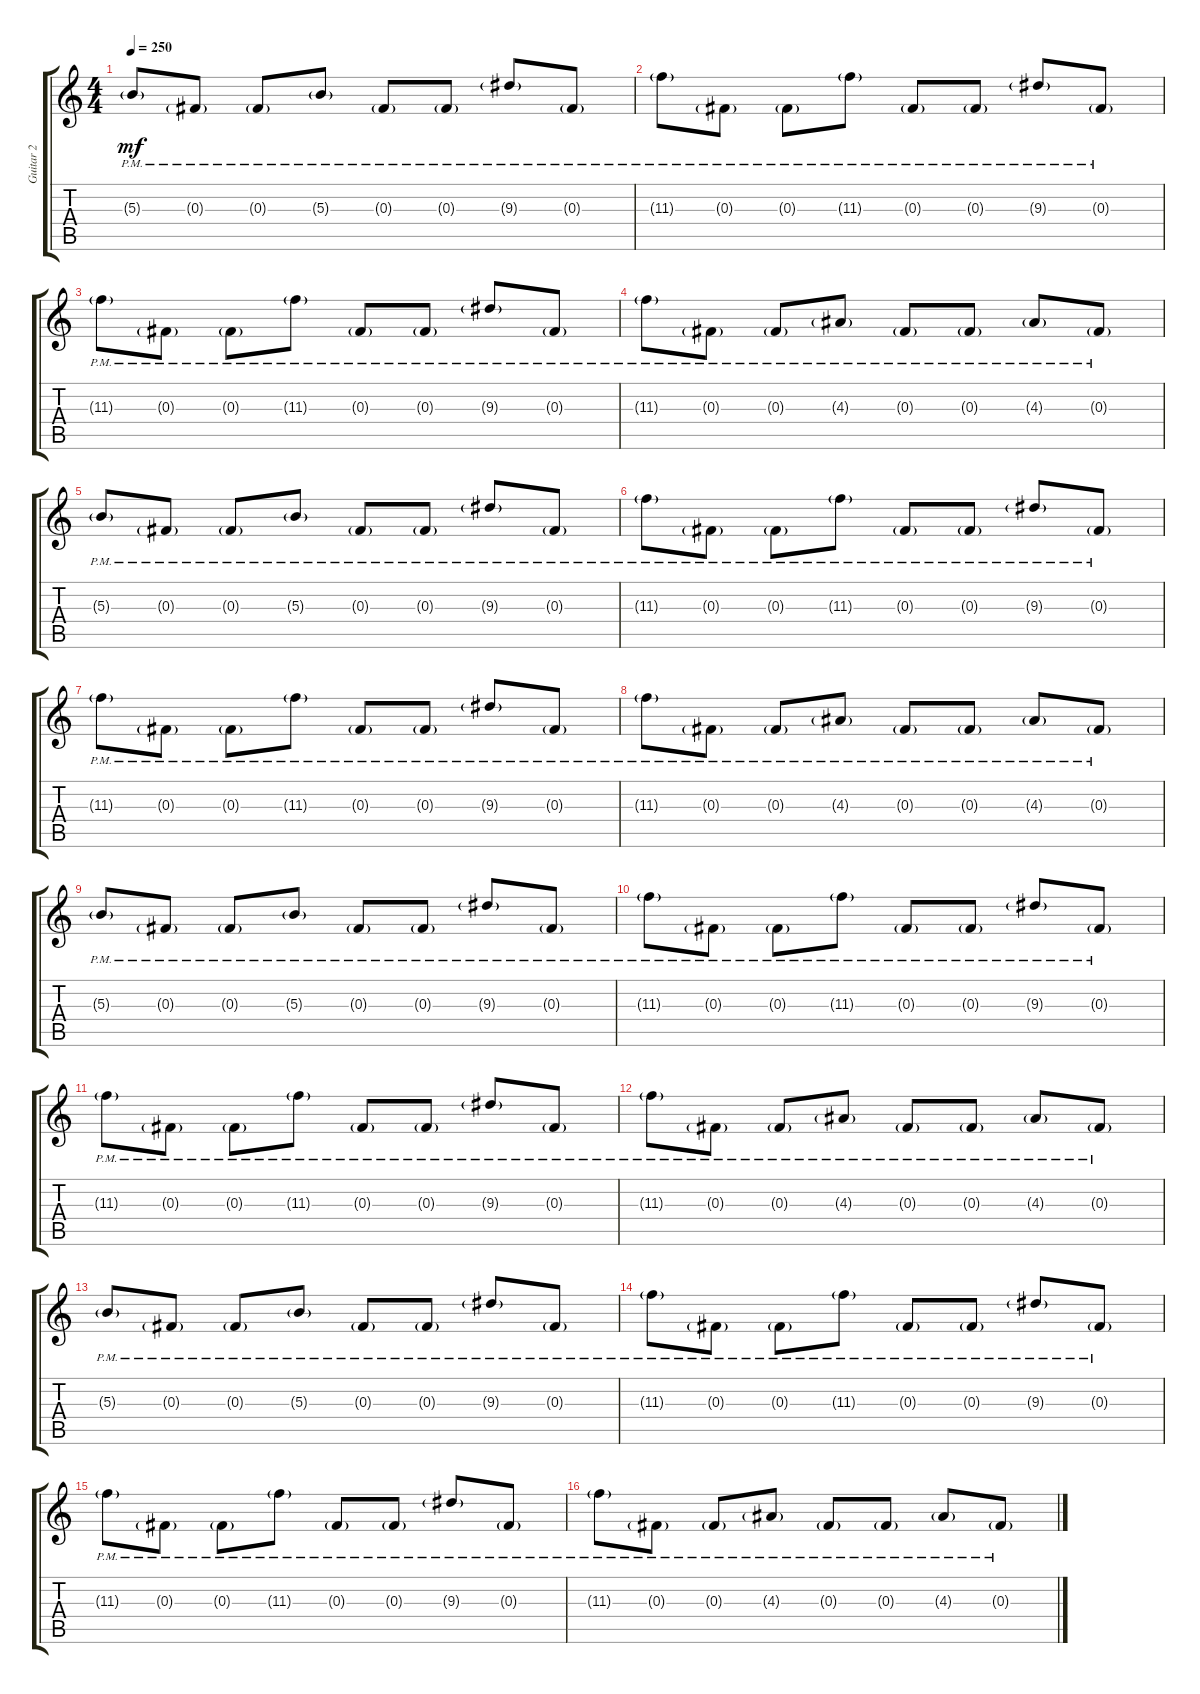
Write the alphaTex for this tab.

\track ("Guitar 2" "Guitar 2") {instrument acousticguitarsteel}
\staff {score tabs}
\tuning (Eb4 Bb3 Gb3 Db3 Ab2 Eb2) {hide}
\ts (4 4)
\tempo 250
\clef g2
\ks c
5.3{g pm}.8{dy mf} 0.3{g pm}.8 0.3{g pm}.8 5.3{g pm}.8 0.3{g pm}.8 0.3{g pm}.8 9.3{g pm}.8 0.3{g pm}.8 |
11.3{g pm}.8 0.3{g pm}.8 0.3{g pm}.8 11.3{g pm}.8 0.3{g pm}.8 0.3{g pm}.8 9.3{g pm}.8 0.3{g pm}.8 |
11.3{g pm}.8 0.3{g pm}.8 0.3{g pm}.8 11.3{g pm}.8 0.3{g pm}.8 0.3{g pm}.8 9.3{g pm}.8 0.3{g pm}.8 |
11.3{g pm}.8 0.3{g pm}.8 0.3{g pm}.8 4.3{g pm}.8 0.3{g pm}.8 0.3{g pm}.8 4.3{g pm}.8 0.3{g pm}.8 |
5.3{g pm}.8 0.3{g pm}.8 0.3{g pm}.8 5.3{g pm}.8 0.3{g pm}.8 0.3{g pm}.8 9.3{g pm}.8 0.3{g pm}.8 |
11.3{g pm}.8 0.3{g pm}.8 0.3{g pm}.8 11.3{g pm}.8 0.3{g pm}.8 0.3{g pm}.8 9.3{g pm}.8 0.3{g pm}.8 |
11.3{g pm}.8 0.3{g pm}.8 0.3{g pm}.8 11.3{g pm}.8 0.3{g pm}.8 0.3{g pm}.8 9.3{g pm}.8 0.3{g pm}.8 |
11.3{g pm}.8 0.3{g pm}.8 0.3{g pm}.8 4.3{g pm}.8 0.3{g pm}.8 0.3{g pm}.8 4.3{g pm}.8 0.3{g pm}.8 |
5.3{g pm}.8 0.3{g pm}.8 0.3{g pm}.8 5.3{g pm}.8 0.3{g pm}.8 0.3{g pm}.8 9.3{g pm}.8 0.3{g pm}.8 |
11.3{g pm}.8 0.3{g pm}.8 0.3{g pm}.8 11.3{g pm}.8 0.3{g pm}.8 0.3{g pm}.8 9.3{g pm}.8 0.3{g pm}.8 |
11.3{g pm}.8 0.3{g pm}.8 0.3{g pm}.8 11.3{g pm}.8 0.3{g pm}.8 0.3{g pm}.8 9.3{g pm}.8 0.3{g pm}.8 |
11.3{g pm}.8 0.3{g pm}.8 0.3{g pm}.8 4.3{g pm}.8 0.3{g pm}.8 0.3{g pm}.8 4.3{g pm}.8 0.3{g pm}.8 |
5.3{g pm}.8 0.3{g pm}.8 0.3{g pm}.8 5.3{g pm}.8 0.3{g pm}.8 0.3{g pm}.8 9.3{g pm}.8 0.3{g pm}.8 |
11.3{g pm}.8 0.3{g pm}.8 0.3{g pm}.8 11.3{g pm}.8 0.3{g pm}.8 0.3{g pm}.8 9.3{g pm}.8 0.3{g pm}.8 |
11.3{g pm}.8 0.3{g pm}.8 0.3{g pm}.8 11.3{g pm}.8 0.3{g pm}.8 0.3{g pm}.8 9.3{g pm}.8 0.3{g pm}.8 |
11.3{g pm}.8 0.3{g pm}.8 0.3{g pm}.8 4.3{g pm}.8 0.3{g pm}.8 0.3{g pm}.8 4.3{g pm}.8 0.3{g pm}.8
